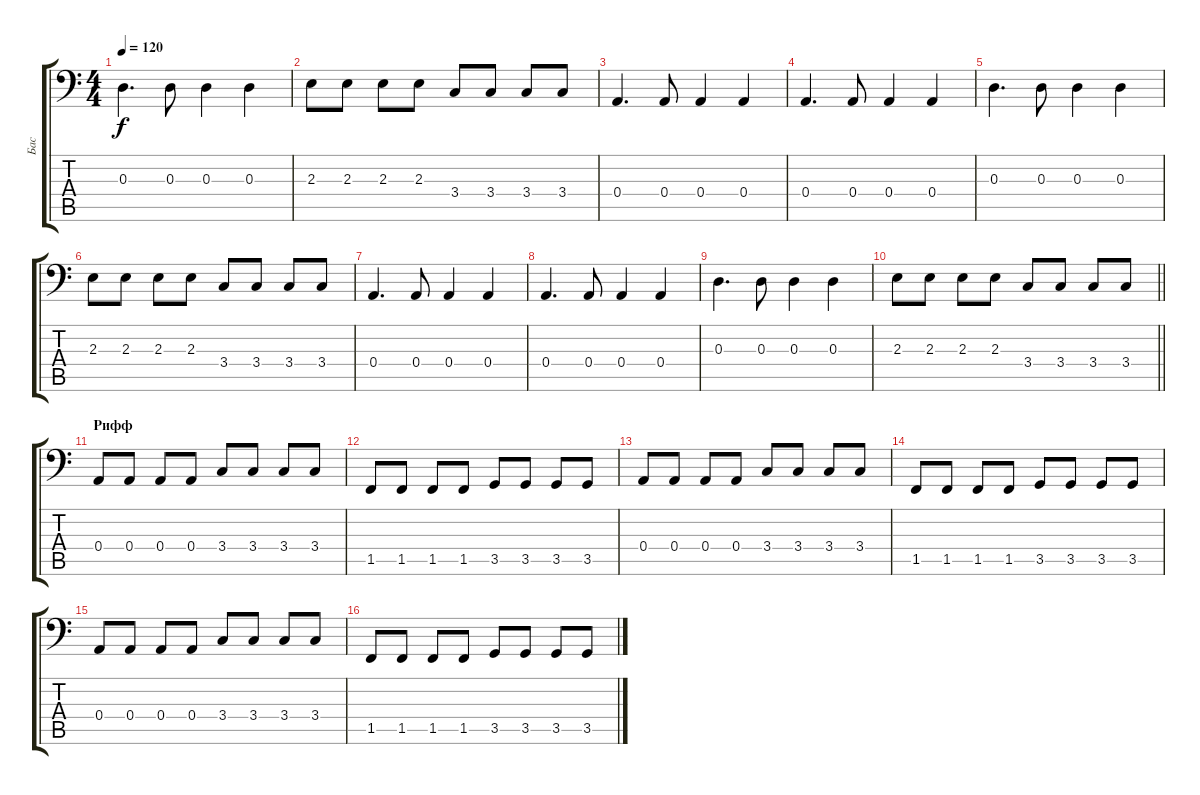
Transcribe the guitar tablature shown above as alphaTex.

\track ("Бас" "Бас") {instrument electricbasspick}
\staff {score tabs}
\tuning (C3 G2 D2 A1 E1 B0) {hide}
\ts (4 4)
\tempo 120
\clef f4
\ks c
0.3.4{d dy f} 0.3.8 0.3.4 0.3.4 |
2.3.8 2.3.8 2.3.8 2.3.8 3.4.8 3.4.8 3.4.8 3.4.8 |
0.4.4{d} 0.4.8 0.4.4 0.4.4 |
0.4.4{d} 0.4.8 0.4.4 0.4.4 |
0.3.4{d} 0.3.8 0.3.4 0.3.4 |
2.3.8 2.3.8 2.3.8 2.3.8 3.4.8 3.4.8 3.4.8 3.4.8 |
0.4.4{d} 0.4.8 0.4.4 0.4.4 |
0.4.4{d} 0.4.8 0.4.4 0.4.4 |
0.3.4{d} 0.3.8 0.3.4 0.3.4 |
\barLineRight lightlight
2.3.8 2.3.8 2.3.8 2.3.8 3.4.8 3.4.8 3.4.8 3.4.8 |
\section ("" "Рифф")
0.4.8 0.4.8 0.4.8 0.4.8 3.4.8 3.4.8 3.4.8 3.4.8 |
1.5.8 1.5.8 1.5.8 1.5.8 3.5.8 3.5.8 3.5.8 3.5.8 |
0.4.8 0.4.8 0.4.8 0.4.8 3.4.8 3.4.8 3.4.8 3.4.8 |
1.5.8 1.5.8 1.5.8 1.5.8 3.5.8 3.5.8 3.5.8 3.5.8 |
0.4.8 0.4.8 0.4.8 0.4.8 3.4.8 3.4.8 3.4.8 3.4.8 |
1.5.8 1.5.8 1.5.8 1.5.8 3.5.8 3.5.8 3.5.8 3.5.8
